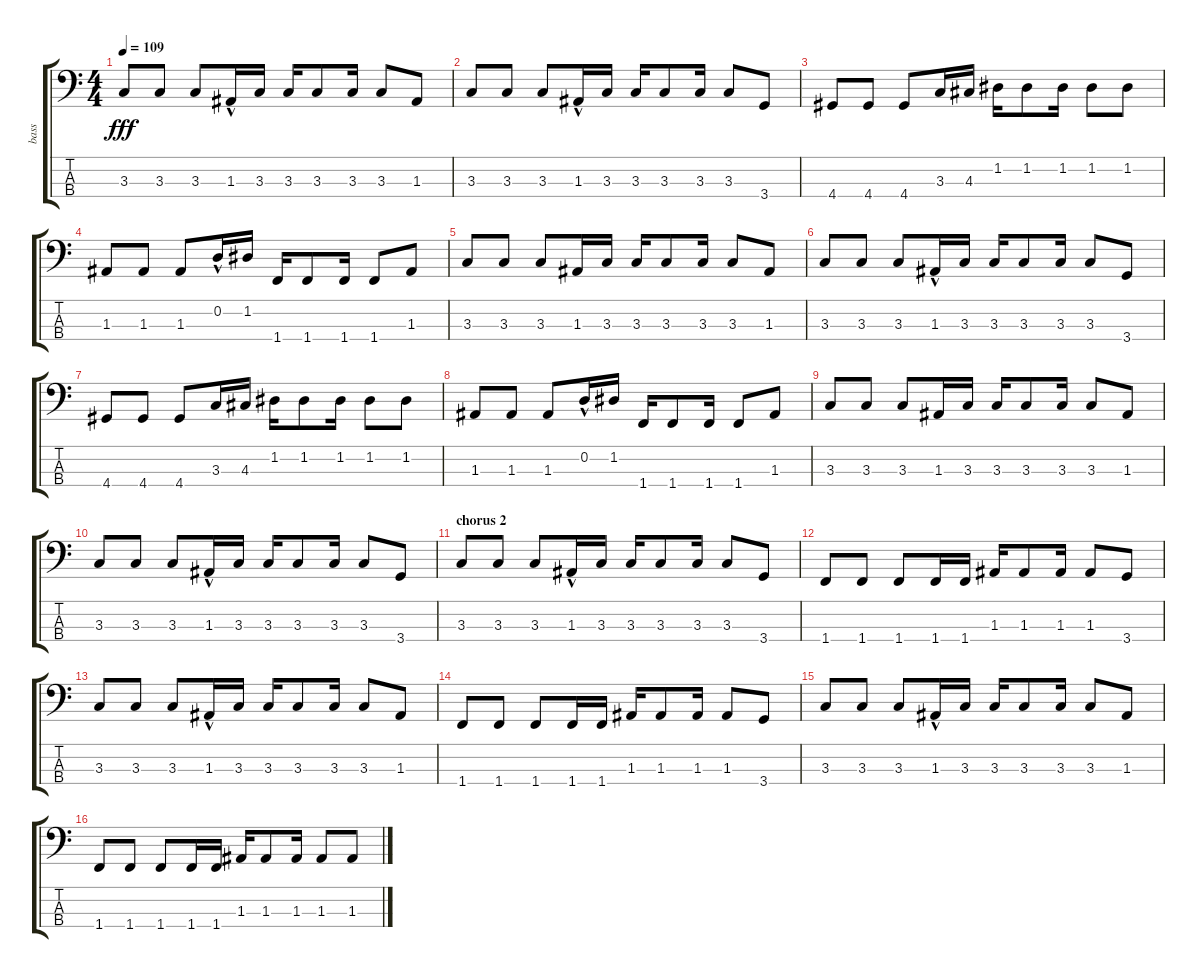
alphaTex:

\track ("bass" "bass") {instrument electricbasspick}
\staff {score tabs}
\tuning (G2 D2 A1 E1) {hide}
\ts (4 4)
\tempo 109
\clef f4
\ks c
3.3.8{dy fff} 3.3.8 3.3.8 1.3{hac}.16 3.3.16 3.3.16 3.3.8 3.3.16 3.3.8 1.3.8 |
3.3.8 3.3.8 3.3.8 1.3{hac}.16 3.3.16 3.3.16 3.3.8 3.3.16 3.3.8 3.4.8 |
4.4.8 4.4.8 4.4.8 3.3.16 4.3.16 1.2.16 1.2.8 1.2.16 1.2.8 1.2.8 |
1.3.8 1.3.8 1.3.8 0.2{hac}.16 1.2.16 1.4.16 1.4.8 1.4.16 1.4.8 1.3.8 |
3.3.8 3.3.8 3.3.8 1.3.16 3.3.16 3.3.16 3.3.8 3.3.16 3.3.8 1.3.8 |
3.3.8 3.3.8 3.3.8 1.3{hac}.16 3.3.16 3.3.16 3.3.8 3.3.16 3.3.8 3.4.8 |
4.4.8 4.4.8 4.4.8 3.3.16 4.3.16 1.2.16 1.2.8 1.2.16 1.2.8 1.2.8 |
1.3.8 1.3.8 1.3.8 0.2{hac}.16 1.2.16 1.4.16 1.4.8 1.4.16 1.4.8 1.3.8 |
3.3.8 3.3.8 3.3.8 1.3.16 3.3.16 3.3.16 3.3.8 3.3.16 3.3.8 1.3.8 |
3.3.8 3.3.8 3.3.8 1.3{hac}.16 3.3.16 3.3.16 3.3.8 3.3.16 3.3.8 3.4.8 |
\section ("" "chorus 2")
3.3.8 3.3.8 3.3.8 1.3{hac}.16 3.3.16 3.3.16 3.3.8 3.3.16 3.3.8 3.4.8 |
1.4.8 1.4.8 1.4.8 1.4.16 1.4.16 1.3.16 1.3.8 1.3.16 1.3.8 3.4.8 |
3.3.8 3.3.8 3.3.8 1.3{hac}.16 3.3.16 3.3.16 3.3.8 3.3.16 3.3.8 1.3.8 |
1.4.8 1.4.8 1.4.8 1.4.16 1.4.16 1.3.16 1.3.8 1.3.16 1.3.8 3.4.8 |
3.3.8 3.3.8 3.3.8 1.3{hac}.16 3.3.16 3.3.16 3.3.8 3.3.16 3.3.8 1.3.8 |
1.4.8 1.4.8 1.4.8 1.4.16 1.4.16 1.3.16 1.3.8 1.3.16 1.3.8 1.3.8
